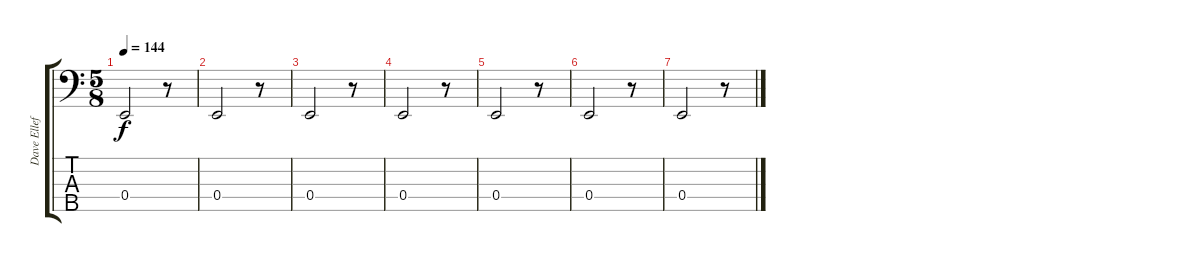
\track ("Dave Ellefson" "Dave Ellef") {instrument electricbasspick}
\staff {score tabs}
\tuning (G2 D2 A1 E1 B0) {hide}
\ts (5 8)
\tempo 144
\clef f4
\ks c
0.4.2{dy f volume 9} r.8 |
0.4.2{volume 8} r.8 |
0.4.2{volume 7} r.8 |
0.4.2{volume 6} r.8 |
0.4.2{volume 5} r.8 |
0.4.2{volume 4} r.8 |
0.4.2{volume 3} r.8
